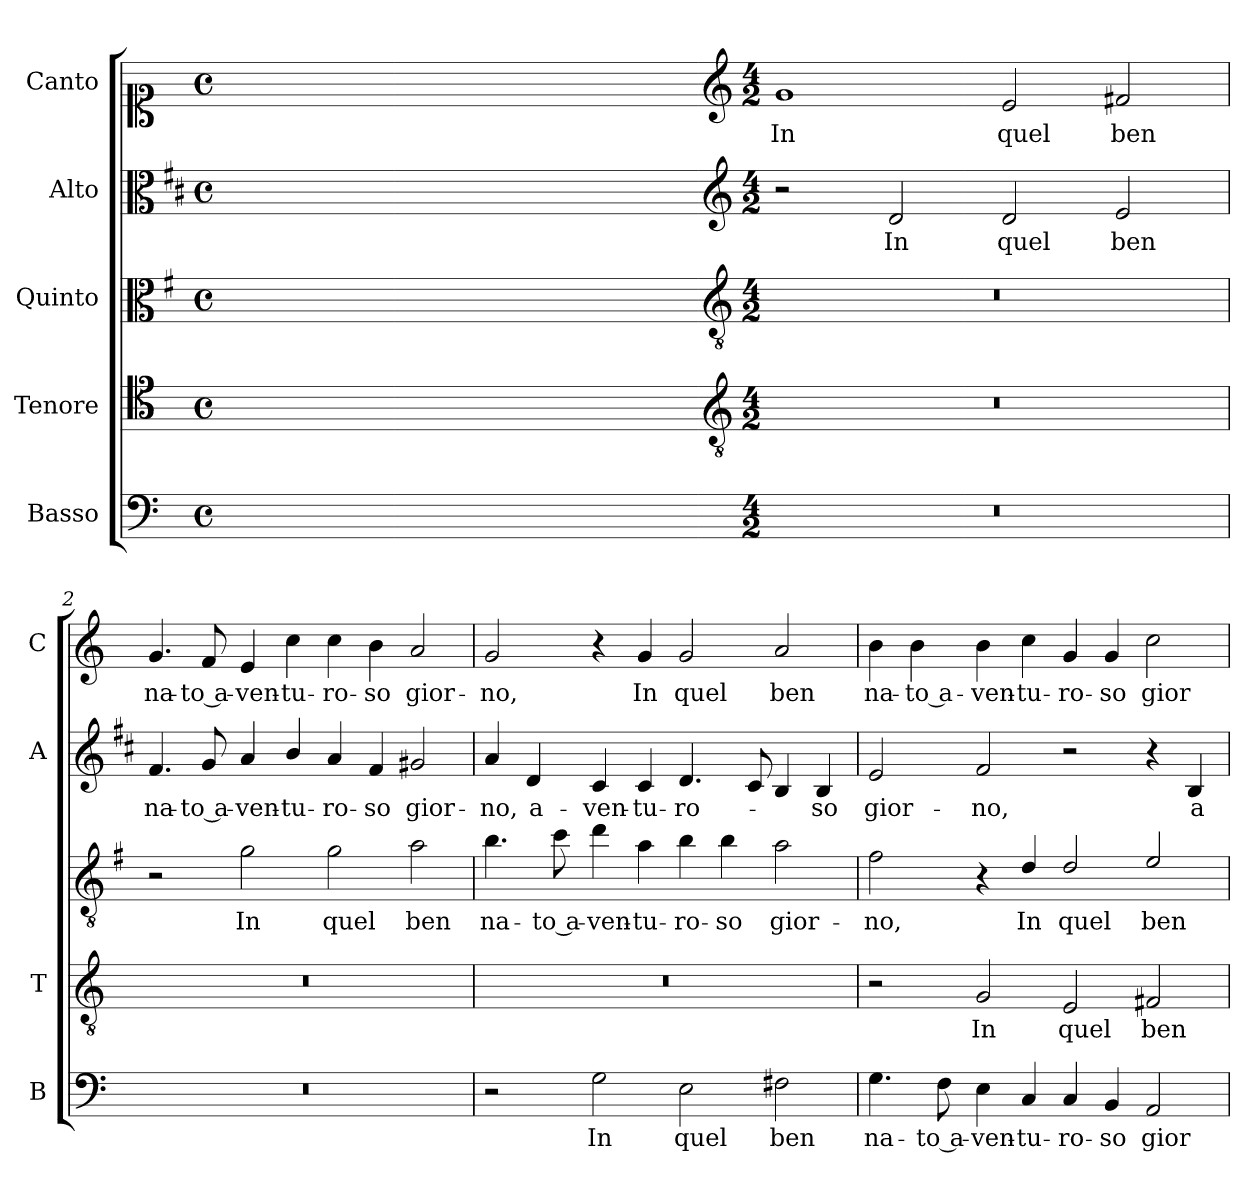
**kern	**text	**kern	**text	**kern	**text	**kern	**text	**kern	**text
*part5	*part5	*part4	*part4	*part3	*part3	*part2	*part2	*part1	*part1
*staff5	*staff5	*staff4	*staff4	*staff3	*staff3	*staff2	*staff2	*staff1	*staff1
*I"Basso	*	*I"Tenore	*	*I"Quinto	*	*I"Alto	*	*I"Canto	*
*I'B	*	*I'T	*	*	*	*I'A	*	*I'C	*
*clefF4	*	*clefC4	*	*clefC3	*	*clefC3	*	*clefC1	*
*	*	*	*	*ITrd4c7	*	*ITrd1c2	*	*	*
*k[]	*	*k[]	*	*k[]	*	*k[]	*	*k[]	*
*C:	*	*C:	*	*C:	*	*C:	*	*C:	*
*M4/4	*	*M4/4	*	*M4/4	*	*M4/4	*	*M4/4	*
*met(c)	*	*met(c)	*	*met(c)	*	*met(c)	*	*met(c)	*
=	=	=	=	=	=	=	=	=	=
1ryy	.	1ryy	.	1ryy	.	1ryy	.	1ryy	.
=1X-	=1X-	=1X-	=1X-	=1X-	=1X-	=1X-	=1X-	=1X-	=1X-
4ryy	.	4ryy	.	4ryy	.	4ryy	.	4ryy	.
4ryy	.	4ryy	.	4ryy	.	4ryy	.	4ryy	.
4ryy	.	4ryy	.	4ryy	.	4ryy	.	4ryy	.
4ryy	.	4ryy	.	4ryy	.	4ryy	.	4ryy	.
=1-	=1-	=1-	=1-	=1-	=1-	=1-	=1-	=1-	=1-
*	*	*clefGv2	*	*clefGv2	*	*clefG2	*	*clefG2	*
*M4/2	*	*M4/2	*	*M4/2	*	*M4/2	*	*M4/2	*
!	!	!	!	!	!	!	!	!	!LO:LY:b
0r	.	0r	.	0r	.	2r	.	1g	In
!	!	!	!	!	!	!	!LO:LY:b	!	!
.	.	.	.	.	.	2c/	In	.	.
!	!	!	!	!	!	!	!LO:LY:b	!	!LO:LY:b
.	.	.	.	.	.	2c/	quel	2e/	quel
!	!	!	!	!	!	!	!LO:LY:b	!	!LO:LY:b
.	.	.	.	.	.	2d/	ben	2f#X/	ben
=2	=2	=2	=2	=2	=2	=2	=2	=2	=2
!	!	!	!	!	!	!	!LO:LY:b	!	!LO:LY:b
0r	.	0r	.	2r	.	4.e/	na-	4.g/	na-
!	!	!	!	!	!	!	!LO:LY:b	!	!LO:LY:b
.	.	.	.	.	.	8f/	-to a-	8f/	-to a-
!	!	!	!	!	!LO:LY:b	!	!LO:LY:b	!	!LO:LY:b
.	.	.	.	2c\	In	4g/	-ven-	4e/	-ven-
!	!	!	!	!	!	!	!LO:LY:b	!	!LO:LY:b
.	.	.	.	.	.	4a/	-tu-	4cc\	-tu-
!	!	!	!	!	!LO:LY:b	!	!LO:LY:b	!	!LO:LY:b
.	.	.	.	2c\	quel	4g/	-ro-	4cc\	-ro-
!	!	!	!	!	!	!	!LO:LY:b	!	!LO:LY:b
.	.	.	.	.	.	4e/	-so	4b\	-so
!	!	!	!	!	!LO:LY:b	!	!LO:LY:b	!	!LO:LY:b
.	.	.	.	2d\	ben	2f#X/	gior-	2a/	gior-
=3	=3	=3	=3	=3	=3	=3	=3	=3	=3
!	!	!	!	!	!LO:LY:b	!	!LO:LY:b	!	!LO:LY:b
2r	.	0r	.	4.e\	na-	4g/	-no,	2g/	-no,
!	!	!	!	!	!	!	!LO:LY:b	!	!
.	.	.	.	.	.	4c/	a-	.	.
!	!	!	!	!	!LO:LY:b	!	!	!	!
.	.	.	.	8f\	-to a-	.	.	.	.
!	!LO:LY:b	!	!	!	!LO:LY:b	!	!LO:LY:b	!	!
2G\	In	.	.	4g\	-ven-	4B/	-ven-	4r	.
!	!	!	!	!	!LO:LY:b	!	!LO:LY:b	!	!LO:LY:b
.	.	.	.	4d\	-tu-	4B/	-tu-	4g/	In
!	!LO:LY:b	!	!	!	!LO:LY:b	!	!LO:LY:b	!	!LO:LY:b
2E\	quel	.	.	4e\	-ro-	4.c/	-ro-	2g/	quel
!	!	!	!	!	!LO:LY:b	!	!	!	!
.	.	.	.	4e\	-so	.	.	.	.
.	.	.	.	.	.	8B/	.	.	.
!	!LO:LY:b	!	!	!	!LO:LY:b	!	!	!	!LO:LY:b
2F#X\	ben	.	.	2d\	gior-	4A/	.	2a/	ben
!	!	!	!	!	!	!	!LO:LY:b	!	!
.	.	.	.	.	.	4A/	-so	.	.
!!LO:LB:g=z
=4	=4	=4	=4	=4	=4	=4	=4	=4	=4
!	!LO:LY:b	!	!	!	!LO:LY:b	!	!LO:LY:b	!	!LO:LY:b
4.G\	na-	2r	.	2B\	-no,	2d/	gior-	4b\	na-
!	!	!	!	!	!	!	!	!	!LO:LY:b
.	.	.	.	.	.	.	.	4b\	-to a-
!	!LO:LY:b	!	!	!	!	!	!	!	!
8F\	-to a-	.	.	.	.	.	.	.	.
!	!LO:LY:b	!	!LO:LY:b	!	!	!	!LO:LY:b	!	!LO:LY:b
4E\	-ven-	2G/	In	4r	.	2e/	-no,	4b\	-ven-
!	!LO:LY:b	!	!	!	!LO:LY:b	!	!	!	!LO:LY:b
4C/	-tu-	.	.	4G/	In	.	.	4cc\	-tu-
!	!LO:LY:b	!	!LO:LY:b	!	!LO:LY:b	!	!	!	!LO:LY:b
4C/	-ro-	2E/	quel	2G/	quel	2r	.	4g/	-ro-
!	!LO:LY:b	!	!	!	!	!	!	!	!LO:LY:b
4BB/	-so	.	.	.	.	.	.	4g/	-so
!	!LO:LY:b	!	!LO:LY:b	!	!LO:LY:b	!	!	!	!LO:LY:b
2AA/	gior-	2F#X/	ben	2A/	ben	4r	.	2cc\	gior-
!	!	!	!	!	!	!	!LO:LY:b	!	!
.	.	.	.	.	.	4A/	a-	.	.
=	=	=	=	=	=	=	=	=	=
*-	*-	*-	*-	*-	*-	*-	*-	*-	*-
